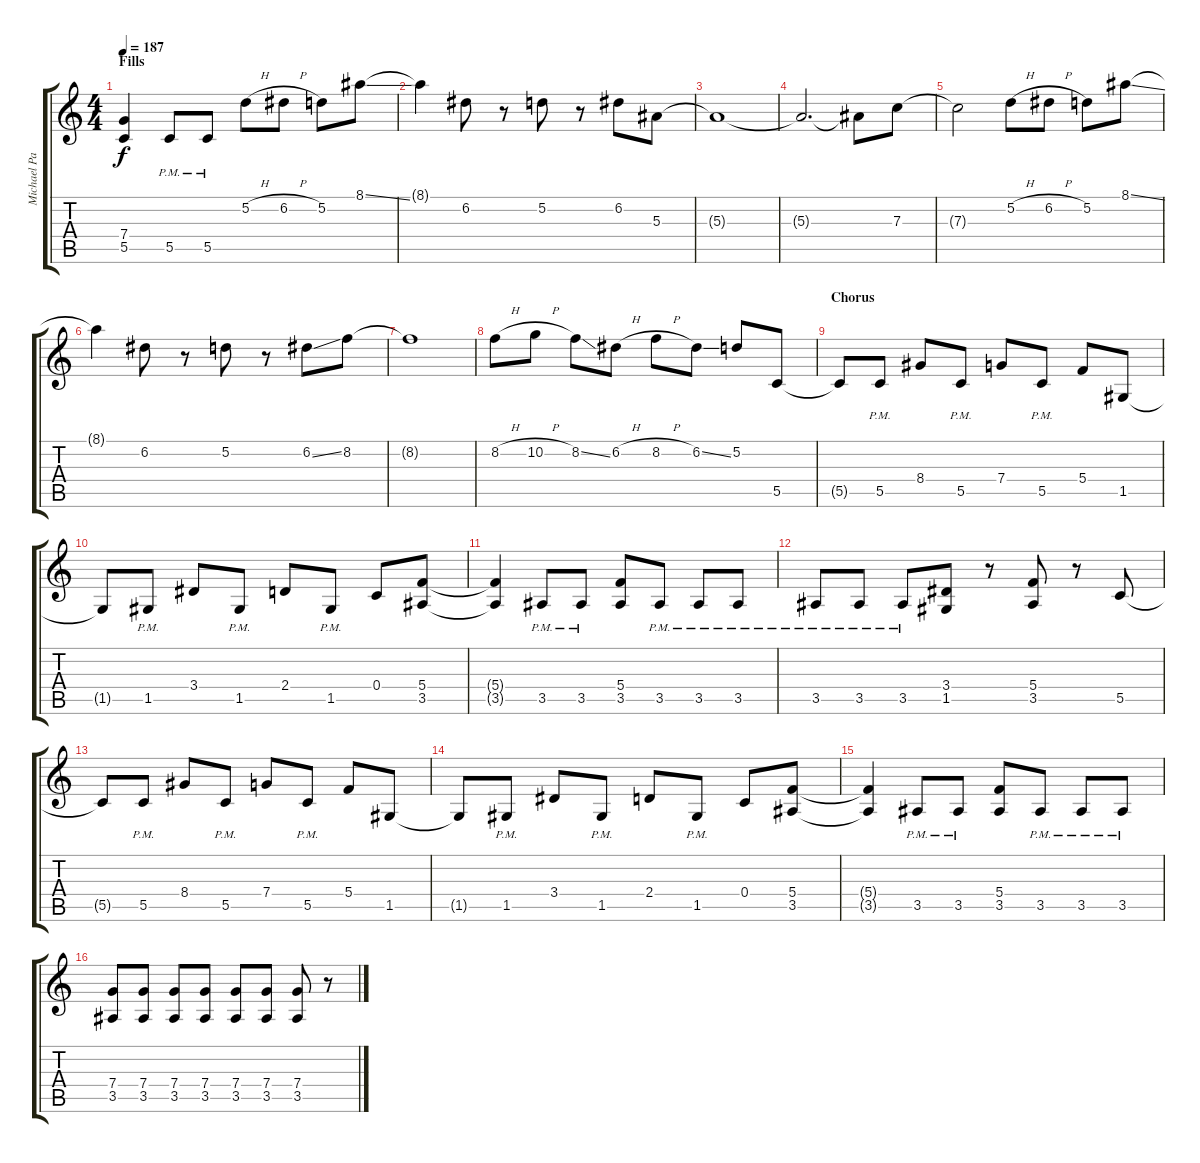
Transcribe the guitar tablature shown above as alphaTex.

\track ("Michael Paget - Lead" "Michael Pa") {instrument distortionguitar}
\staff {score tabs}
\tuning (D4 A3 F3 C3 G2 C2) {hide}
\ts (4 4)
\section ("" "Fills")
\tempo 187
\clef g2
\ks c
(7.4{t} 5.5{t}).4{dy f} 5.5{pm}.8 5.5{pm}.8 5.2{h}.8 6.2{h}.8 5.2.8 8.1{ss}.8 |
8.1{t}.4 6.2.8 r.8 5.2.8 r.8 6.2.8 5.3.8 |
5.3{t}.1 |
5.3{t}.2{d} 5.3{t}.8 7.3.8 |
7.3{t}.2 5.2{h}.8 6.2{h}.8 5.2.8 8.1{ss}.8 |
8.1{t}.4 6.2.8 r.8 5.2.8 r.8 6.2{ss}.8 8.2.8 |
8.2{t}.1 |
8.2{h}.8 10.2{h}.8 8.2{ss}.8 6.2{h}.8 8.2{h}.8 6.2{ss}.8 5.2.8 5.5.8 |
\section ("" "Chorus")
5.5{t}.8 5.5{pm}.8 8.4.8 5.5{pm}.8 7.4.8 5.5{pm}.8 5.4.8 1.5.8 |
1.5{t}.8 1.5{pm}.8 3.4.8 1.5{pm}.8 2.4.8 1.5{pm}.8 0.4.8 (5.4 3.5).8 |
(5.4{t} 3.5{t}).4 3.5{pm}.8 3.5{pm}.8 (5.4 3.5).8 3.5{pm}.8 3.5{pm}.8 3.5{pm}.8 |
3.5{pm}.8 3.5{pm}.8 3.5{pm}.8 (3.4 1.5).8 r.8 (5.4 3.5).8 r.8 5.5.8 |
5.5{t}.8 5.5{pm}.8 8.4.8 5.5{pm}.8 7.4.8 5.5{pm}.8 5.4.8 1.5.8 |
1.5{t}.8 1.5{pm}.8 3.4.8 1.5{pm}.8 2.4.8 1.5{pm}.8 0.4.8 (5.4 3.5).8 |
(5.4{t} 3.5{t}).4 3.5{pm}.8 3.5{pm}.8 (5.4 3.5).8 3.5{pm}.8 3.5{pm}.8 3.5{pm}.8 |
(7.4 3.5).8 (7.4 3.5).8 (7.4 3.5).8 (7.4 3.5).8 (7.4 3.5).8 (7.4 3.5).8 (7.4 3.5).8 r.8
